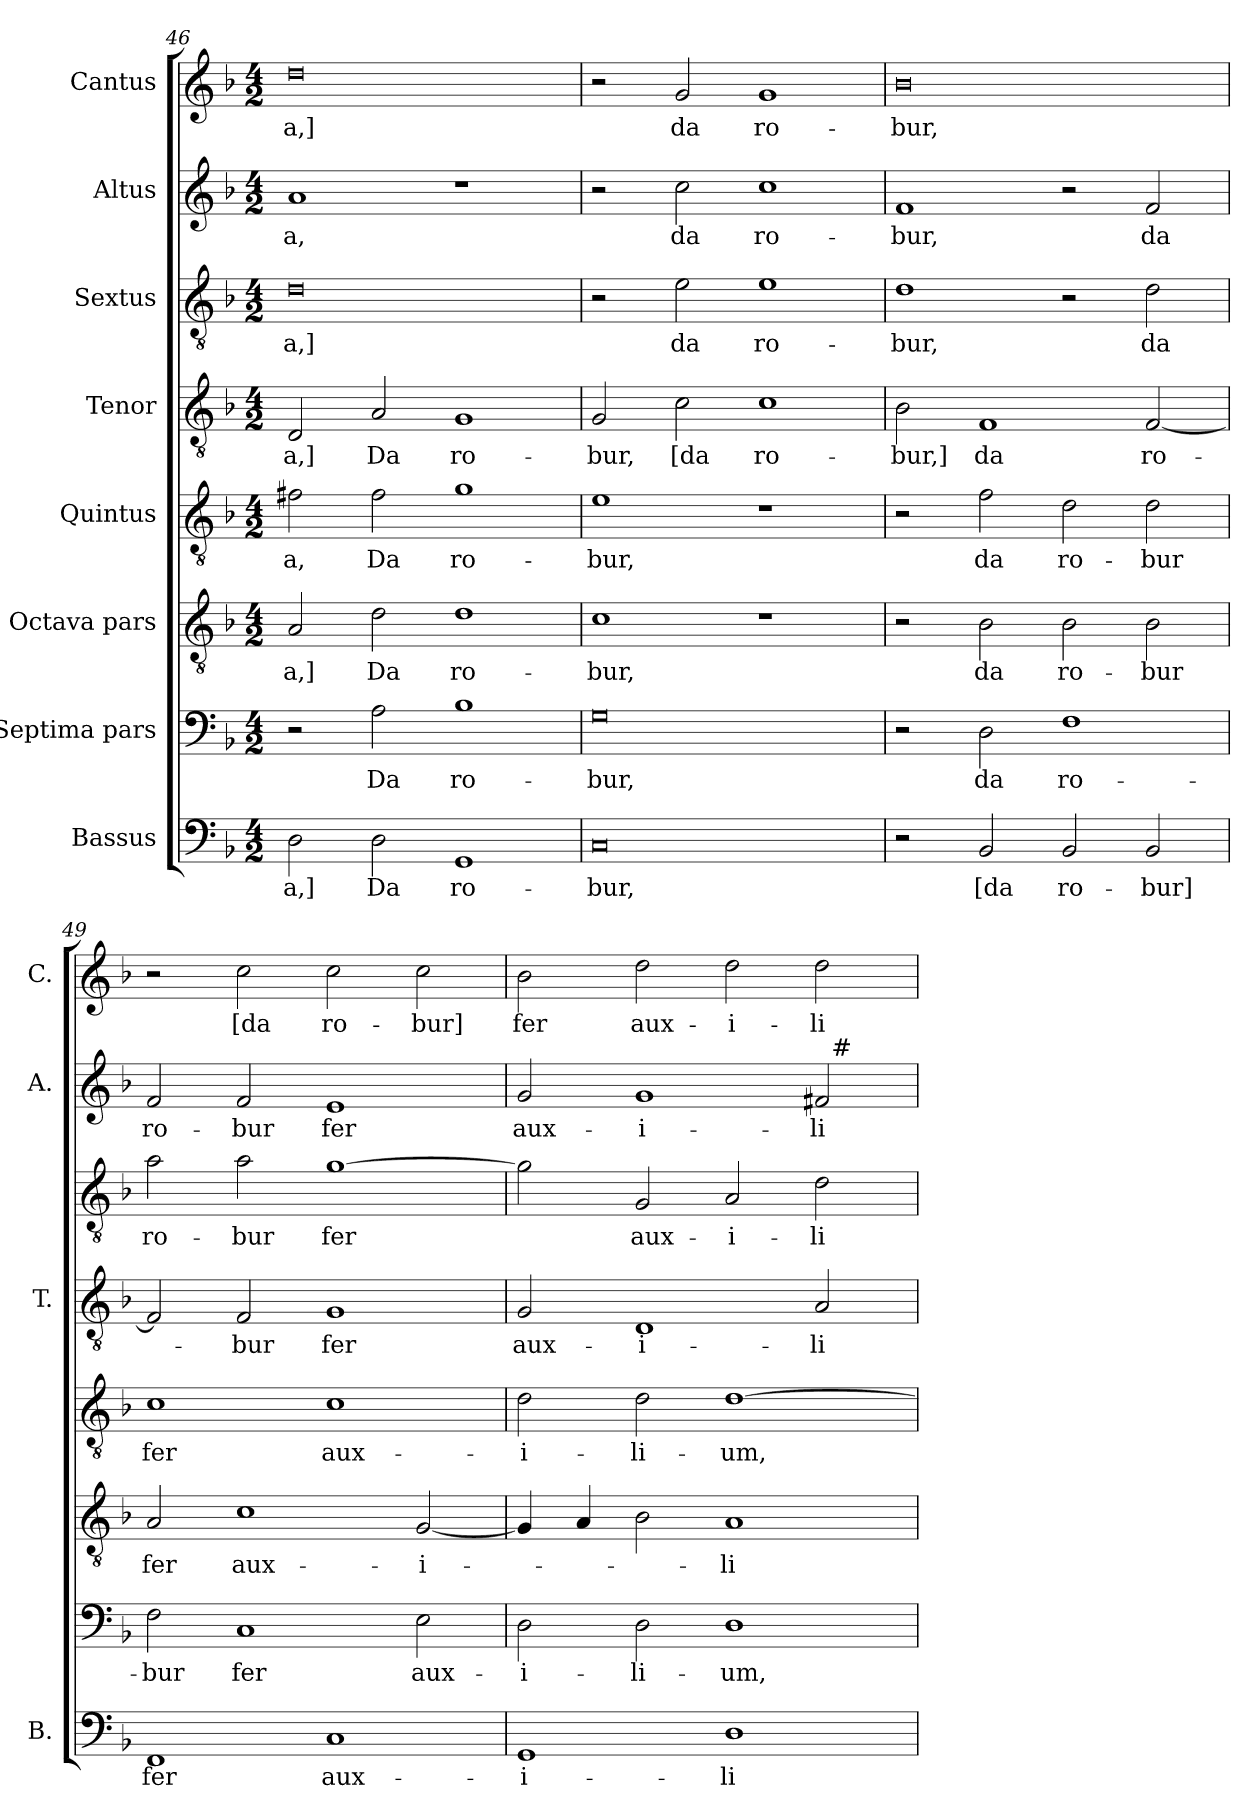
**kern	**text	**kern	**text	**kern	**text	**kern	**text	**kern	**text	**kern	**text	**kern	**text	**kern	**text
*part8	*part8	*part7	*part7	*part6	*part6	*part5	*part5	*part4	*part4	*part3	*part3	*part2	*part2	*part1	*part1
*staff8	*staff8	*staff7	*staff7	*staff6	*staff6	*staff5	*staff5	*staff4	*staff4	*staff3	*staff3	*staff2	*staff2	*staff1	*staff1
*I"Bassus	*	*I"Septima pars	*	*I"Octava pars	*	*I"Quintus	*	*I"Tenor	*	*I"Sextus	*	*I"Altus	*	*I"Cantus	*
*I'B.	*	*	*	*	*	*	*	*I'T.	*	*	*	*I'A.	*	*I'C.	*
*clefF4	*	*clefF4	*	*clefGv2	*	*clefGv2	*	*clefGv2	*	*clefGv2	*	*clefG2	*	*clefG2	*
*	*	*	*	*ITrd7c12	*	*ITrd7c12	*	*ITrd7c12	*	*ITrd7c12	*	*	*	*	*
*k[b-]	*	*k[b-]	*	*k[b-]	*	*k[b-]	*	*k[b-]	*	*k[b-]	*	*k[b-]	*	*k[b-]	*
*F:	*	*F:	*	*F:	*	*F:	*	*F:	*	*F:	*	*F:	*	*F:	*
*M4/2	*	*M4/2	*	*M4/2	*	*M4/2	*	*M4/2	*	*M4/2	*	*M4/2	*	*M4/2	*
=46	=46	=46	=46	=46	=46	=46	=46	=46	=46	=46	=46	=46	=46	=46	=46
!	!LO:LY:b	!	!	!	!LO:LY:b	!	!LO:LY:b	!	!LO:LY:b	!	!LO:LY:b	!	!LO:LY:b	!	!LO:LY:b
2D\	-a,]	2r	.	2AA/	-a,]	2F#X\	-a,	2DD/	-a,]	0D	-a,]	1a	-a,	0dd	-a,]
!	!LO:LY:b	!	!LO:LY:b	!	!LO:LY:b	!	!LO:LY:b	!	!LO:LY:b	!	!	!	!	!	!
2D\	Da	2A\	Da	2D\	Da	2F#\	Da	2AA/	Da	.	.	.	.	.	.
!	!LO:LY:b	!	!LO:LY:b	!	!LO:LY:b	!	!LO:LY:b	!	!LO:LY:b	!	!	!	!	!	!
1GG	ro-	1B-	ro-	1D	ro-	1G	ro-	1GG	ro-	.	.	1r	.	.	.
!!LO:LB:g=z
=47	=47	=47	=47	=47	=47	=47	=47	=47	=47	=47	=47	=47	=47	=47	=47
!	!LO:LY:b	!	!LO:LY:b	!	!LO:LY:b	!	!LO:LY:b	!	!LO:LY:b	!	!	!	!	!	!
0C	-bur,	0G	-bur,	1C	-bur,	1E	-bur,	2GG/	-bur,	2r	.	2r	.	2r	.
!	!	!	!	!	!	!	!	!	!LO:LY:b	!	!LO:LY:b	!	!LO:LY:b	!	!LO:LY:b
.	.	.	.	.	.	.	.	2C\	[da	2E\	da	2cc\	da	2g/	da
!	!	!	!	!	!	!	!	!	!LO:LY:b	!	!LO:LY:b	!	!LO:LY:b	!	!LO:LY:b
.	.	.	.	1r	.	1r	.	1C	ro-	1E	ro-	1cc	ro-	1g	ro-
=48	=48	=48	=48	=48	=48	=48	=48	=48	=48	=48	=48	=48	=48	=48	=48
!	!	!	!	!	!	!	!	!	!LO:LY:b	!	!LO:LY:b	!	!LO:LY:b	!	!LO:LY:b
2r	.	2r	.	2r	.	2r	.	2BB-\	-bur,]	1D	-bur,	1f	-bur,	0b-	-bur,
!	!LO:LY:b	!	!LO:LY:b	!	!LO:LY:b	!	!LO:LY:b	!	!LO:LY:b	!	!	!	!	!	!
2BB-/	[da	2D\	da	2BB-\	da	2F\	da	1FF	da	.	.	.	.	.	.
!	!LO:LY:b	!	!LO:LY:b	!	!LO:LY:b	!	!LO:LY:b	!	!	!	!	!	!	!	!
2BB-/	ro-	1F	ro-	2BB-\	ro-	2D\	ro-	.	.	2r	.	2r	.	.	.
!	!LO:LY:b	!	!	!	!LO:LY:b	!	!LO:LY:b	!	!LO:LY:b	!	!LO:LY:b	!	!LO:LY:b	!	!
2BB-/	-bur]	.	.	2BB-\	-bur	2D\	-bur	[<2FF/	ro-	2D\	da	2f/	da	.	.
=49	=49	=49	=49	=49	=49	=49	=49	=49	=49	=49	=49	=49	=49	=49	=49
!	!LO:LY:b	!	!LO:LY:b	!	!LO:LY:b	!	!LO:LY:b	!	!	!	!LO:LY:b	!	!LO:LY:b	!	!
1FF	fer	2F\	-bur	2AA/	fer	1C	fer	2FF/]	.	2A\	ro-	2f/	ro-	2r	.
!	!	!	!LO:LY:b	!	!LO:LY:b	!	!	!	!LO:LY:b	!	!LO:LY:b	!	!LO:LY:b	!	!LO:LY:b
.	.	1C	fer	1C	aux-	.	.	2FF/	-bur	2A\	-bur	2f/	-bur	2cc\	[da
!	!LO:LY:b	!	!	!	!	!	!LO:LY:b	!	!LO:LY:b	!	!LO:LY:b	!	!LO:LY:b	!	!LO:LY:b
1C	aux-	.	.	.	.	1C	aux-	1GG	fer	[>1G	fer	1e	fer	2cc\	ro-
!	!	!	!LO:LY:b	!	!LO:LY:b	!	!	!	!	!	!	!	!	!	!LO:LY:b
.	.	2E\	aux-	[<2GG/	-i-	.	.	.	.	.	.	.	.	2cc\	-bur]
=50	=50	=50	=50	=50	=50	=50	=50	=50	=50	=50	=50	=50	=50	=50	=50
!	!LO:LY:b	!	!LO:LY:b	!	!	!	!LO:LY:b	!	!LO:LY:b	!	!	!	!LO:LY:b	!	!LO:LY:b
*	*	*	*	*	*	*	*	*	*	*	*	*^	*	*	*
1GG	-i-	2D\	-i-	4GG/]	.	2D\	-i-	2GG/	aux-	2G\]	.	2g/	1ryy	aux-	2b-\	fer
.	.	.	.	4AA/	.	.	.	.	.	.	.	.	.	.	.	.
!	!	!	!LO:LY:b	!	!	!	!LO:LY:b	!	!LO:LY:b	!	!LO:LY:b	!	!	!LO:LY:b	!	!LO:LY:b
.	.	2D\	-li-	2BB-\	.	2D\	-li-	1DD	-i-	2GG/	aux-	1g	.	-i-	2dd\	aux-
!	!LO:LY:b	!	!LO:LY:b	!	!LO:LY:b	!	!LO:LY:b	!	!	!	!LO:LY:b	!	!	!	!	!LO:LY:b
1D	-li-	1D	-um,	1AA	-li-	[>1D	-um,	.	.	2AA/	-i-	.	2ryy	.	2dd\	-i-
!	!	!	!	!	!	!	!	!	!LO:LY:b	!	!LO:LY:b	!	!	!LO:LY:b	!	!LO:LY:b
.	.	.	.	.	.	.	.	2AA/	-li-	2D\	-li-	2f#/	32ryy	-li-	2dd\	-li-
!	!	!	!	!	!	!	!	!	!	!	!	!	!LO:TX:a:t=#	!	!	!
.	.	.	.	.	.	.	.	.	.	.	.	.	4...ryy	.	.	.
*	*	*	*	*	*	*	*	*	*	*	*	*v	*v	*	*	*
=	=	=	=	=	=	=	=	=	=	=	=	=	=	=	=
*-	*-	*-	*-	*-	*-	*-	*-	*-	*-	*-	*-	*-	*-	*-	*-
